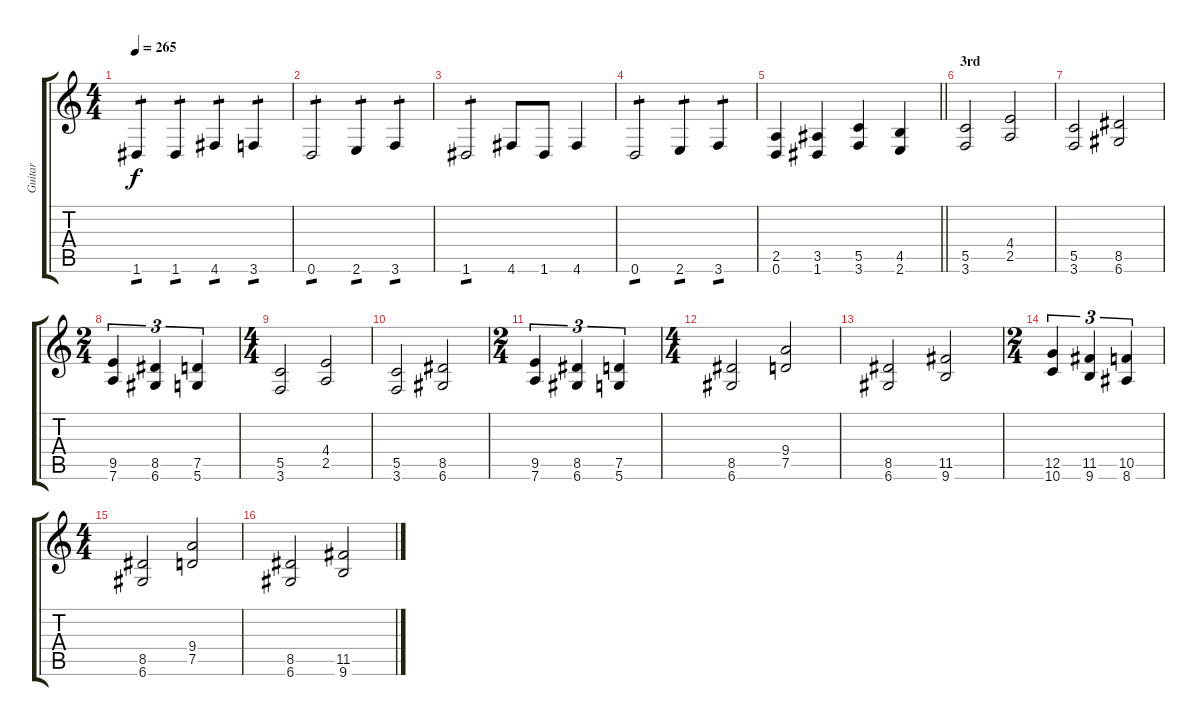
\track ("Guitar" "Guitar") {instrument distortionguitar}
\staff {score tabs}
\tuning (D4 A3 F3 C3 G2 D2) {hide}
\ts (4 4)
\tempo 265
\clef g2
\ks c
1.6.4{tp 1 dy f} 1.6.4{tp 1} 4.6.4{tp 1} 3.6.4{tp 1} |
0.6.2{tp 1} 2.6.4{tp 1} 3.6.4{tp 1} |
1.6.2{tp 1} 4.6.8 1.6.8 4.6.4 |
0.6.2{tp 1} 2.6.4{tp 1} 3.6.4{tp 1} |
\barLineRight lightlight
(2.5 0.6).4 (3.5 1.6).4 (5.5 3.6).4 (4.5 2.6).4 |
\section ("" "3rd")
(5.5 3.6).2 (4.4 2.5).2 |
(5.5 3.6).2 (8.5 6.6).2 |
\ts (2 4)
(9.5 7.6).4{tu (3 2)} (8.5 6.6).4{tu (3 2)} (7.5 5.6).4{tu (3 2)} |
\ts (4 4)
(5.5 3.6).2 (4.4 2.5).2 |
(5.5 3.6).2 (8.5 6.6).2 |
\ts (2 4)
(9.5 7.6).4{tu (3 2)} (8.5 6.6).4{tu (3 2)} (7.5 5.6).4{tu (3 2)} |
\ts (4 4)
(8.5 6.6).2 (9.4 7.5).2 |
(8.5 6.6).2 (11.5 9.6).2 |
\ts (2 4)
(12.5 10.6).4{tu (3 2)} (11.5 9.6).4{tu (3 2)} (10.5 8.6).4{tu (3 2)} |
\ts (4 4)
(8.5 6.6).2 (9.4 7.5).2 |
(8.5 6.6).2 (11.5 9.6).2
